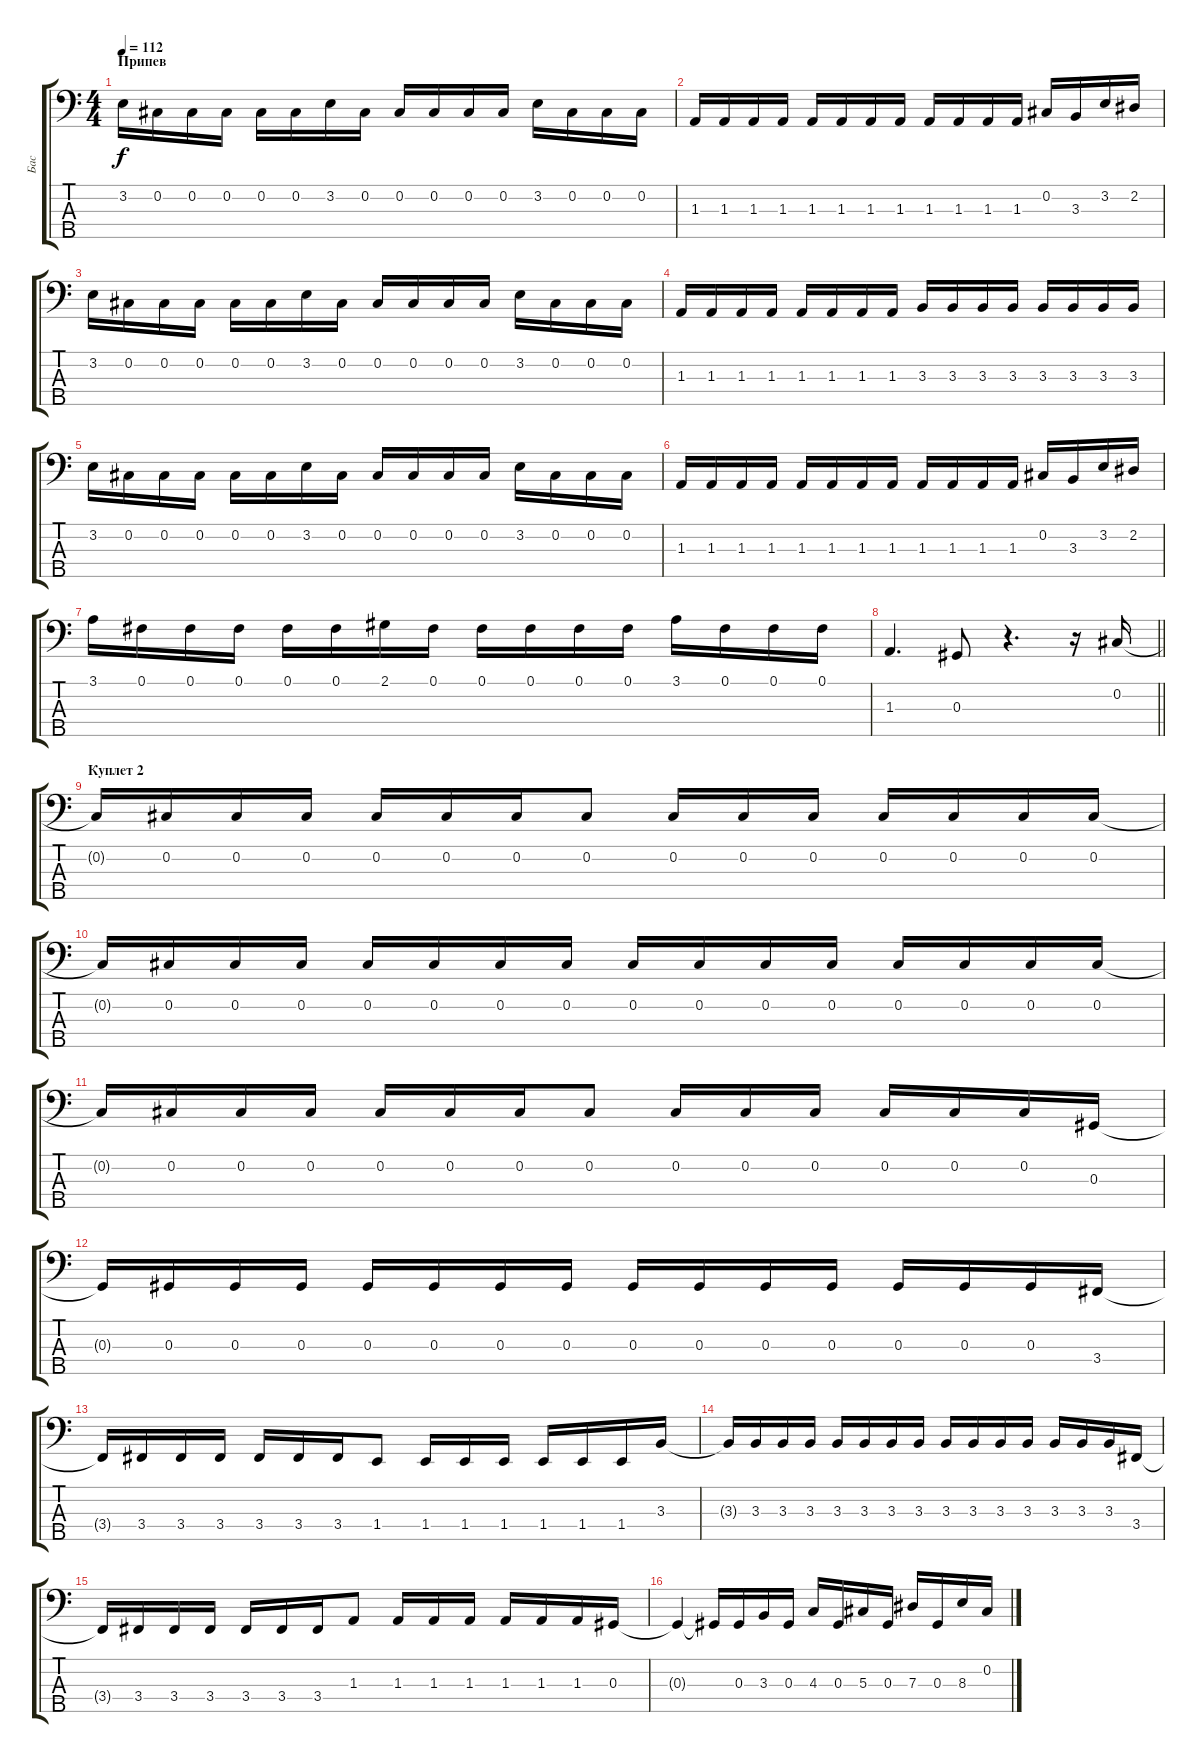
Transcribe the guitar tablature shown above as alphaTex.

\track ("Бас" "Бас") {instrument electricbasspick}
\staff {score tabs}
\tuning (Gb2 Db2 Ab1 Eb1 Bb0) {hide}
\ts (4 4)
\section ("" "Припев")
\tempo 112
\clef f4
\ks aminor
3.2.16{dy f} 0.2.16 0.2.16 0.2.16 0.2.16 0.2.16 3.2.16 0.2.16 0.2.16 0.2.16 0.2.16 0.2.16 3.2.16 0.2.16 0.2.16 0.2.16 |
1.3.16 1.3.16 1.3.16 1.3.16 1.3.16 1.3.16 1.3.16 1.3.16 1.3.16 1.3.16 1.3.16 1.3.16 0.2.16 3.3.16 3.2.16 2.2.16 |
3.2.16 0.2.16 0.2.16 0.2.16 0.2.16 0.2.16 3.2.16 0.2.16 0.2.16 0.2.16 0.2.16 0.2.16 3.2.16 0.2.16 0.2.16 0.2.16 |
1.3.16 1.3.16 1.3.16 1.3.16 1.3.16 1.3.16 1.3.16 1.3.16 3.3.16 3.3.16 3.3.16 3.3.16 3.3.16 3.3.16 3.3.16 3.3.16 |
3.2.16 0.2.16 0.2.16 0.2.16 0.2.16 0.2.16 3.2.16 0.2.16 0.2.16 0.2.16 0.2.16 0.2.16 3.2.16 0.2.16 0.2.16 0.2.16 |
1.3.16 1.3.16 1.3.16 1.3.16 1.3.16 1.3.16 1.3.16 1.3.16 1.3.16 1.3.16 1.3.16 1.3.16 0.2.16 3.3.16 3.2.16 2.2.16 |
3.1.16 0.1.16 0.1.16 0.1.16 0.1.16 0.1.16 2.1.16 0.1.16 0.1.16 0.1.16 0.1.16 0.1.16 3.1.16 0.1.16 0.1.16 0.1.16 |
\barLineRight lightlight
1.3.4{d} 0.3.8 r.4{d} r.16 0.2.16 |
\section ("" "Куплет 2")
0.2{t}.16 0.2.16 0.2.16 0.2.16 0.2.16 0.2.16 0.2.16 0.2.8 0.2.16 0.2.16 0.2.16 0.2.16 0.2.16 0.2.16 0.2.16 |
0.2{t}.16 0.2.16 0.2.16 0.2.16 0.2.16 0.2.16 0.2.16 0.2.16 0.2.16 0.2.16 0.2.16 0.2.16 0.2.16 0.2.16 0.2.16 0.2.16 |
0.2{t}.16 0.2.16 0.2.16 0.2.16 0.2.16 0.2.16 0.2.16 0.2.8 0.2.16 0.2.16 0.2.16 0.2.16 0.2.16 0.2.16 0.3.16 |
0.3{t}.16 0.3.16 0.3.16 0.3.16 0.3.16 0.3.16 0.3.16 0.3.16 0.3.16 0.3.16 0.3.16 0.3.16 0.3.16 0.3.16 0.3.16 3.4.16 |
3.4{t}.16 3.4.16 3.4.16 3.4.16 3.4.16 3.4.16 3.4.16 1.4.8 1.4.16 1.4.16 1.4.16 1.4.16 1.4.16 1.4.16 3.3.16 |
3.3{t}.16 3.3.16 3.3.16 3.3.16 3.3.16 3.3.16 3.3.16 3.3.16 3.3.16 3.3.16 3.3.16 3.3.16 3.3.16 3.3.16 3.3.16 3.4.16 |
3.4{t}.16 3.4.16 3.4.16 3.4.16 3.4.16 3.4.16 3.4.16 1.3.8 1.3.16 1.3.16 1.3.16 1.3.16 1.3.16 1.3.16 0.3.16 |
0.3{t}.4 0.3{t}.16 0.3.16 3.3.16 0.3.16 4.3.16 0.3.16 5.3.16 0.3.16 7.3.16 0.3.16 8.3.16 0.2.16
